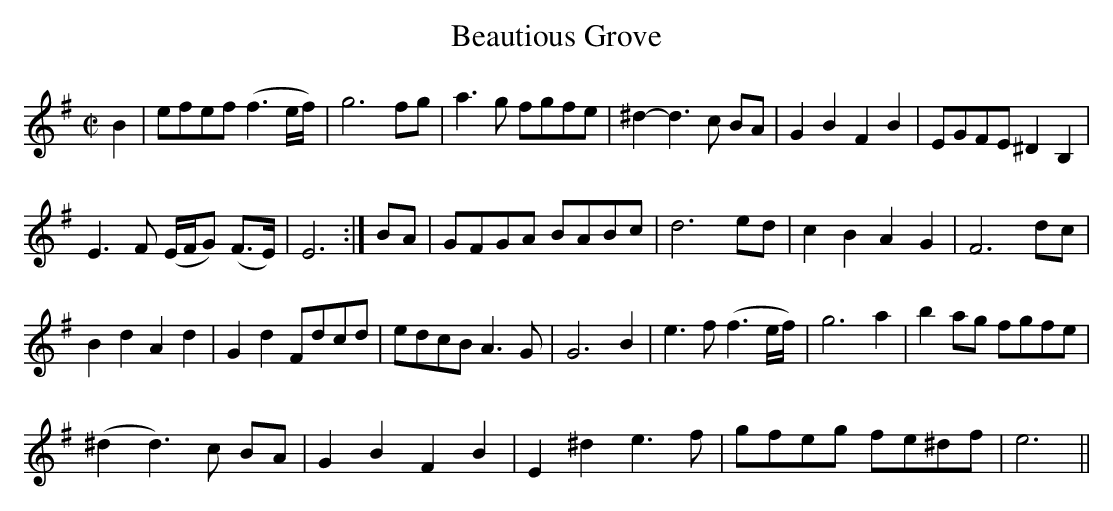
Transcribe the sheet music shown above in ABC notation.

X:1
T:Beautious Grove
M:C|
L:1/8
K:Emin
B2|efef (f3e/f/)|g6 fg|a3g fgfe|^d2-d3c BA|G2B2F2B2|EGFE ^D2B,2|
E3F (E/F/G) (F>E)|E6:|BA|GFGA BABc|d6 ed|c2B2A2G2|F6 dc|
B2d2A2d2|G2d2 Fdcd|edcB A3G|G6B2|e3f (f3e/f/)|g6a2|b2 ag fgfe|
(^d2 d3)c BA|G2B2F2B2|E2^d2 e3f|gfeg fe^df|e6||
